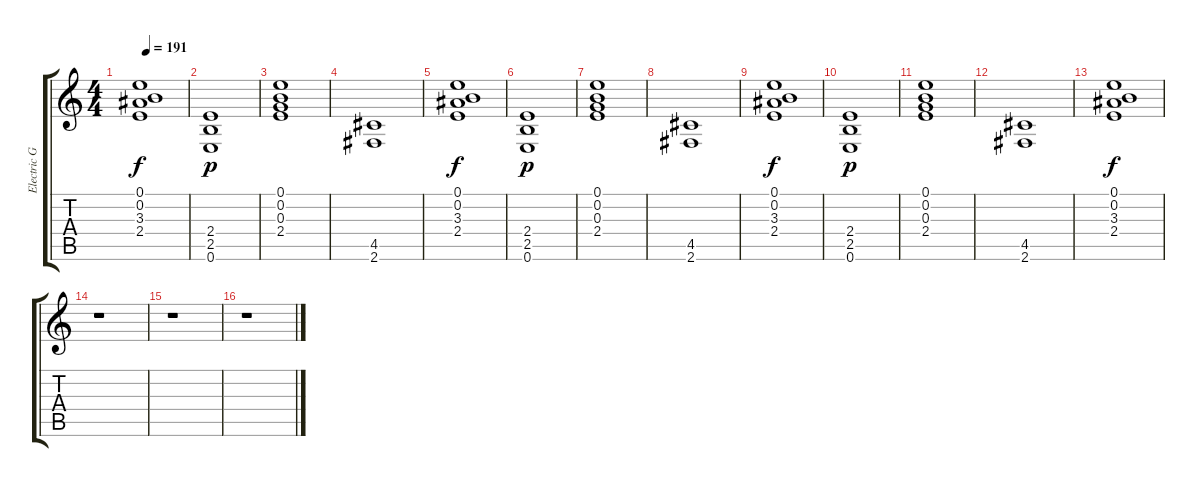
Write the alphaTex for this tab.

\track ("Electric Guitar Right" "Electric G") {instrument distortionguitar}
\staff {score tabs}
\tuning (E4 B3 G3 D3 A2 E2) {hide}
\ts (4 4)
\tempo 191
\clef g2
\ks c
(0.1 0.2 3.3 2.4).1{dy f} |
(2.4 2.5 0.6).1{dy p} |
(0.1 0.2 0.3 2.4).1 |
(4.5 2.6).1 |
(0.1 0.2 3.3 2.4).1{dy f} |
(2.4 2.5 0.6).1{dy p} |
(0.1 0.2 0.3 2.4).1 |
(4.5 2.6).1 |
(0.1 0.2 3.3 2.4).1{dy f} |
(2.4 2.5 0.6).1{dy p} |
(0.1 0.2 0.3 2.4).1 |
(4.5 2.6).1 |
(0.1 0.2 3.3 2.4).1{dy f} |
r.1 |
r.1 |
r.1
